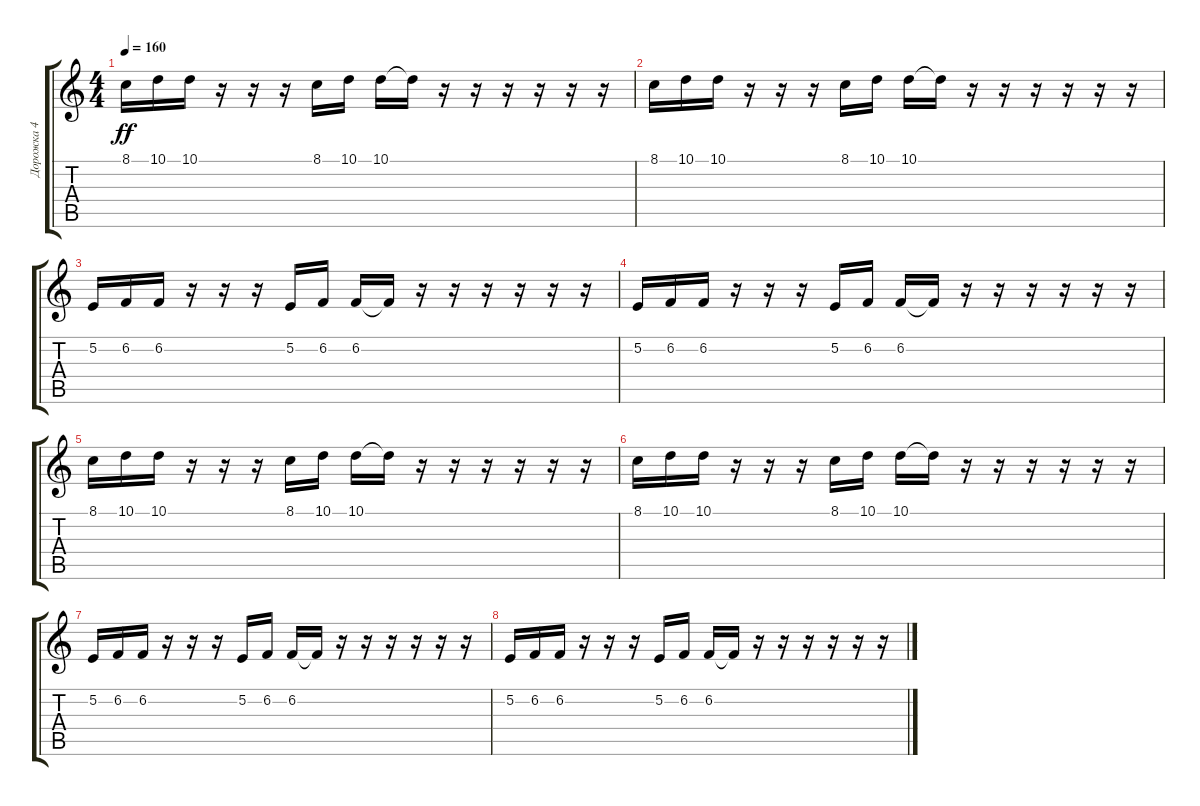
\track ("Дорожка 4" "Дорожка 4") {instrument violin}
\staff {score tabs}
\tuning (E4 B3 G3 D3 A2 E2) {hide}
\ts (4 4)
\tempo 160
\clef g2
\ks c
8.1.16{dy ff} 10.1.16 10.1.16 r.16 r.16 r.16 8.1.16 10.1.16 10.1.16 10.1{t}.16 r.16 r.16 r.16 r.16 r.16 r.16 |
8.1.16 10.1.16 10.1.16 r.16 r.16 r.16 8.1.16 10.1.16 10.1.16 10.1{t}.16 r.16 r.16 r.16 r.16 r.16 r.16 |
5.2.16 6.2.16 6.2.16 r.16 r.16 r.16 5.2.16 6.2.16 6.2.16 6.2{t}.16 r.16 r.16 r.16 r.16 r.16 r.16 |
5.2.16 6.2.16 6.2.16 r.16 r.16 r.16 5.2.16 6.2.16 6.2.16 6.2{t}.16 r.16 r.16 r.16 r.16 r.16 r.16 |
8.1.16 10.1.16 10.1.16 r.16 r.16 r.16 8.1.16 10.1.16 10.1.16 10.1{t}.16 r.16 r.16 r.16 r.16 r.16 r.16 |
8.1.16 10.1.16 10.1.16 r.16 r.16 r.16 8.1.16 10.1.16 10.1.16 10.1{t}.16 r.16 r.16 r.16 r.16 r.16 r.16 |
5.2.16 6.2.16 6.2.16 r.16 r.16 r.16 5.2.16 6.2.16 6.2.16 6.2{t}.16 r.16 r.16 r.16 r.16 r.16 r.16 |
5.2.16 6.2.16 6.2.16 r.16 r.16 r.16 5.2.16 6.2.16 6.2.16 6.2{t}.16 r.16 r.16 r.16 r.16 r.16 r.16
